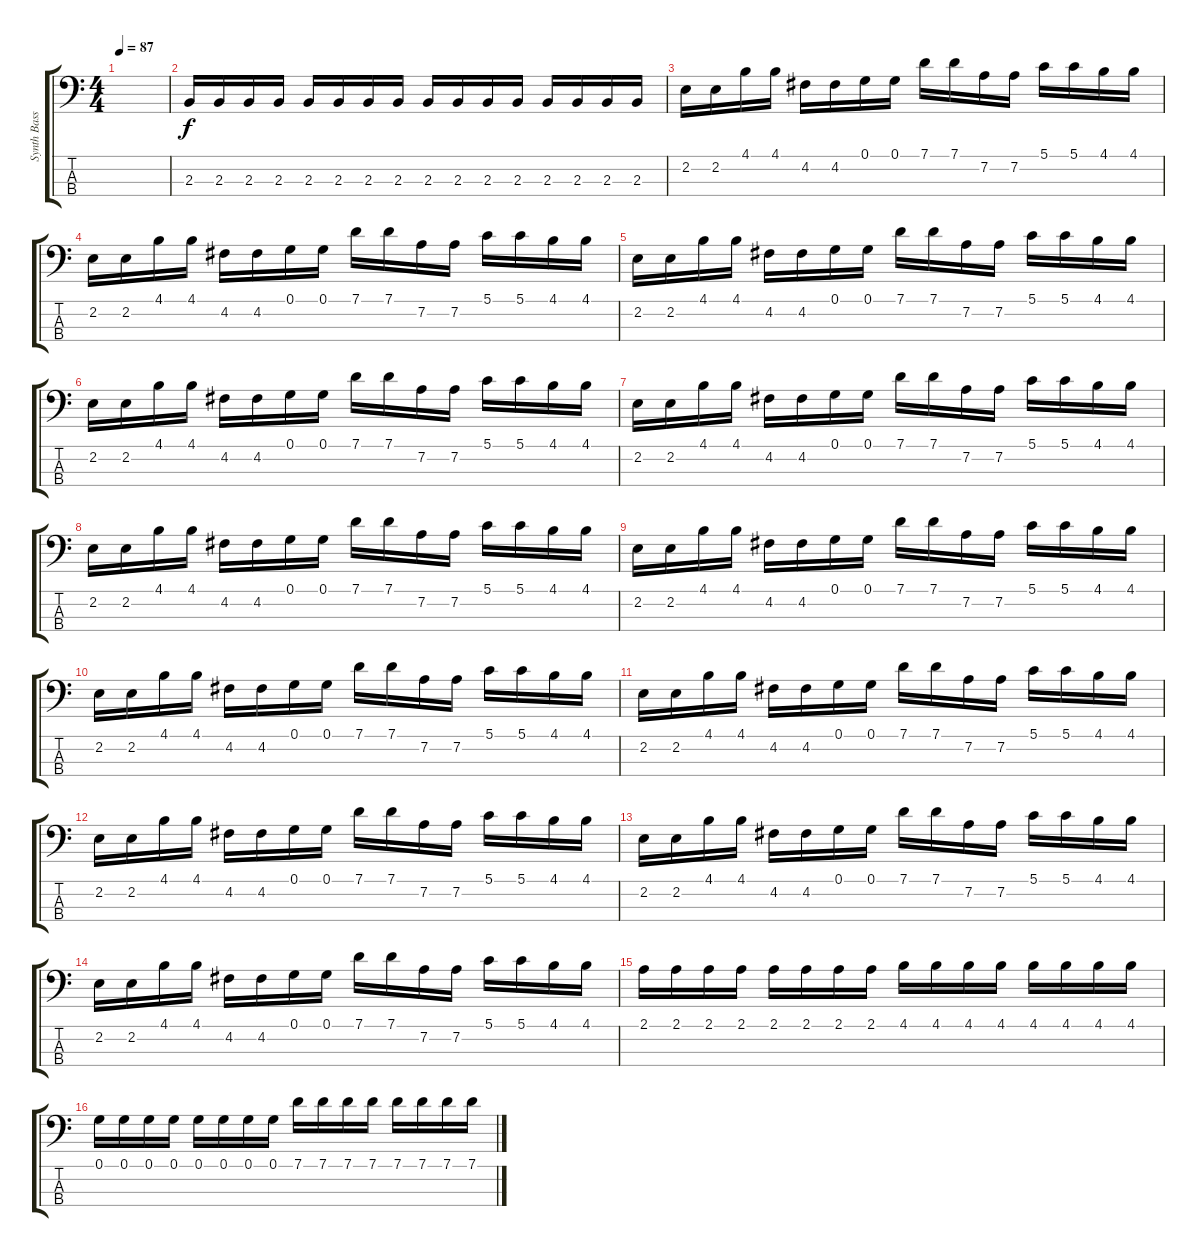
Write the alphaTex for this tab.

\track ("Synth Bass" "Synth Bass") {instrument synthbass2}
\staff {score tabs}
\tuning (G2 D2 A1 E1) {hide}
\ts (4 4)
\tempo 87
\clef f4
\ks c
|
2.3.16 2.3.16 2.3.16 2.3.16 2.3.16 2.3.16 2.3.16 2.3.16 2.3.16 2.3.16 2.3.16 2.3.16 2.3.16 2.3.16 2.3.16 2.3.16 |
2.2.16 2.2.16 4.1.16 4.1.16 4.2.16 4.2.16 0.1.16 0.1.16 7.1.16 7.1.16 7.2.16 7.2.16 5.1.16 5.1.16 4.1.16 4.1.16 |
2.2.16 2.2.16 4.1.16 4.1.16 4.2.16 4.2.16 0.1.16 0.1.16 7.1.16 7.1.16 7.2.16 7.2.16 5.1.16 5.1.16 4.1.16 4.1.16 |
2.2.16 2.2.16 4.1.16 4.1.16 4.2.16 4.2.16 0.1.16 0.1.16 7.1.16 7.1.16 7.2.16 7.2.16 5.1.16 5.1.16 4.1.16 4.1.16 |
2.2.16 2.2.16 4.1.16 4.1.16 4.2.16 4.2.16 0.1.16 0.1.16 7.1.16 7.1.16 7.2.16 7.2.16 5.1.16 5.1.16 4.1.16 4.1.16 |
2.2.16 2.2.16 4.1.16 4.1.16 4.2.16 4.2.16 0.1.16 0.1.16 7.1.16 7.1.16 7.2.16 7.2.16 5.1.16 5.1.16 4.1.16 4.1.16 |
2.2.16 2.2.16 4.1.16 4.1.16 4.2.16 4.2.16 0.1.16 0.1.16 7.1.16 7.1.16 7.2.16 7.2.16 5.1.16 5.1.16 4.1.16 4.1.16 |
2.2.16 2.2.16 4.1.16 4.1.16 4.2.16 4.2.16 0.1.16 0.1.16 7.1.16 7.1.16 7.2.16 7.2.16 5.1.16 5.1.16 4.1.16 4.1.16 |
2.2.16 2.2.16 4.1.16 4.1.16 4.2.16 4.2.16 0.1.16 0.1.16 7.1.16 7.1.16 7.2.16 7.2.16 5.1.16 5.1.16 4.1.16 4.1.16 |
2.2.16 2.2.16 4.1.16 4.1.16 4.2.16 4.2.16 0.1.16 0.1.16 7.1.16 7.1.16 7.2.16 7.2.16 5.1.16 5.1.16 4.1.16 4.1.16 |
2.2.16 2.2.16 4.1.16 4.1.16 4.2.16 4.2.16 0.1.16 0.1.16 7.1.16 7.1.16 7.2.16 7.2.16 5.1.16 5.1.16 4.1.16 4.1.16 |
2.2.16 2.2.16 4.1.16 4.1.16 4.2.16 4.2.16 0.1.16 0.1.16 7.1.16 7.1.16 7.2.16 7.2.16 5.1.16 5.1.16 4.1.16 4.1.16 |
2.2.16 2.2.16 4.1.16 4.1.16 4.2.16 4.2.16 0.1.16 0.1.16 7.1.16 7.1.16 7.2.16 7.2.16 5.1.16 5.1.16 4.1.16 4.1.16 |
2.1.16 2.1.16 2.1.16 2.1.16 2.1.16 2.1.16 2.1.16 2.1.16 4.1.16 4.1.16 4.1.16 4.1.16 4.1.16 4.1.16 4.1.16 4.1.16 |
0.1.16 0.1.16 0.1.16 0.1.16 0.1.16 0.1.16 0.1.16 0.1.16 7.1.16 7.1.16 7.1.16 7.1.16 7.1.16 7.1.16 7.1.16 7.1.16
